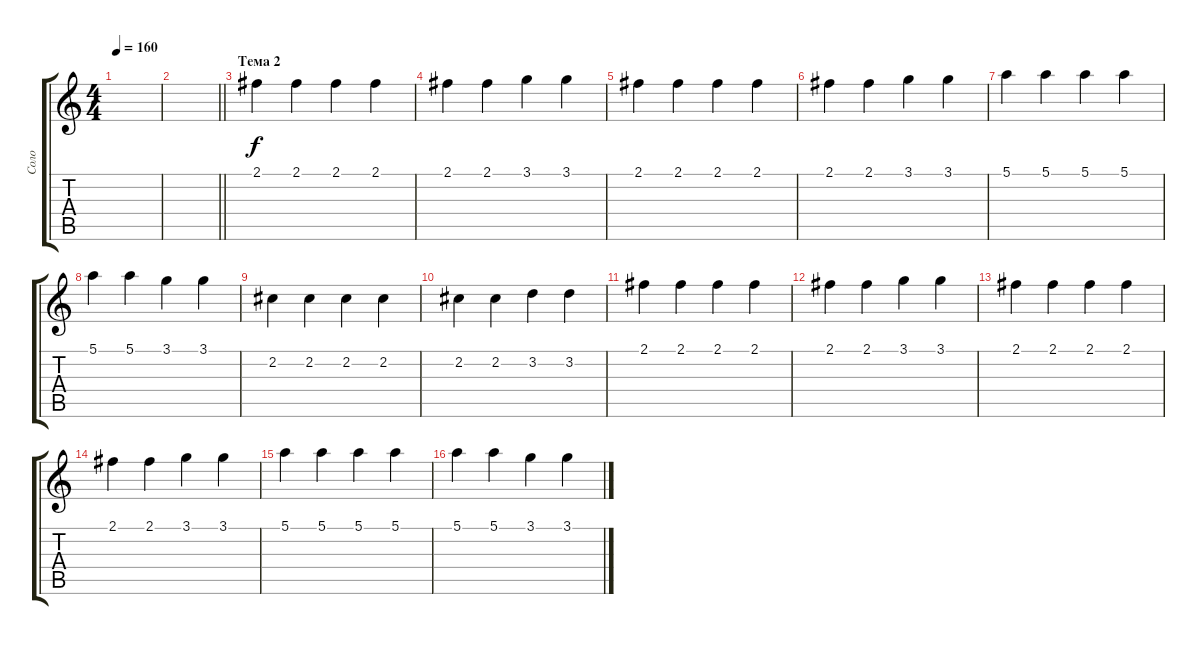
\track ("Соло" "Соло") {instrument distortionguitar}
\staff {score tabs}
\tuning (E4 B3 G3 D3 A2 E2) {hide}
\ts (4 4)
\tempo 160
\clef g2
\ks c
|
\barLineRight lightlight
|
\section ("" "Тема 2")
2.1.4 2.1.4 2.1.4 2.1.4 |
2.1.4 2.1.4 3.1.4 3.1.4 |
2.1.4 2.1.4 2.1.4 2.1.4 |
2.1.4 2.1.4 3.1.4 3.1.4 |
5.1.4 5.1.4 5.1.4 5.1.4 |
5.1.4 5.1.4 3.1.4 3.1.4 |
2.2.4 2.2.4 2.2.4 2.2.4 |
2.2.4 2.2.4 3.2.4 3.2.4 |
2.1.4 2.1.4 2.1.4 2.1.4 |
2.1.4 2.1.4 3.1.4 3.1.4 |
2.1.4 2.1.4 2.1.4 2.1.4 |
2.1.4 2.1.4 3.1.4 3.1.4 |
5.1.4 5.1.4 5.1.4 5.1.4 |
5.1.4 5.1.4 3.1.4 3.1.4
